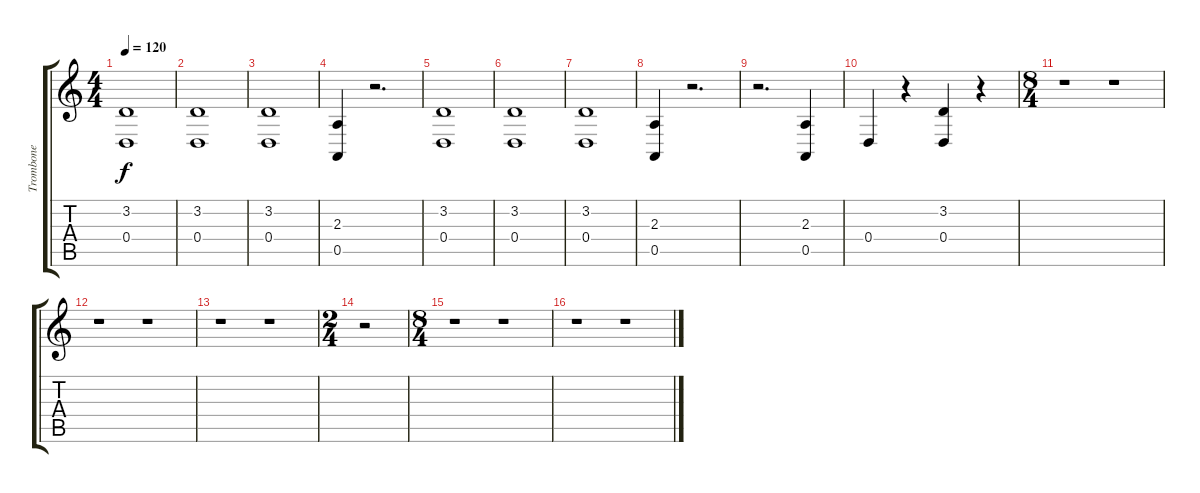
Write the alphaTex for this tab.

\track ("Trombone" "Trombone") {instrument trombone}
\staff {score tabs}
\tuning (E4 B3 G3 D3 A2 E2) {hide}
\ts (4 4)
\tempo 120
\clef g2
\ks c
(3.2 0.4).1{dy f} |
(3.2 0.4).1 |
(3.2 0.4).1 |
(2.3 0.5).4 r.2{d} |
(3.2 0.4).1 |
(3.2 0.4).1 |
(3.2 0.4).1 |
(2.3 0.5).4 r.2{d} |
r.2{d} (2.3 0.5).4 |
0.4.4 r.4 (3.2 0.4).4 r.4 |
\ts (8 4)
r.1 r.1 |
r.1 r.1 |
r.1 r.1 |
\ts (2 4)
r.2 |
\ts (8 4)
r.1 r.1 |
r.1 r.1
